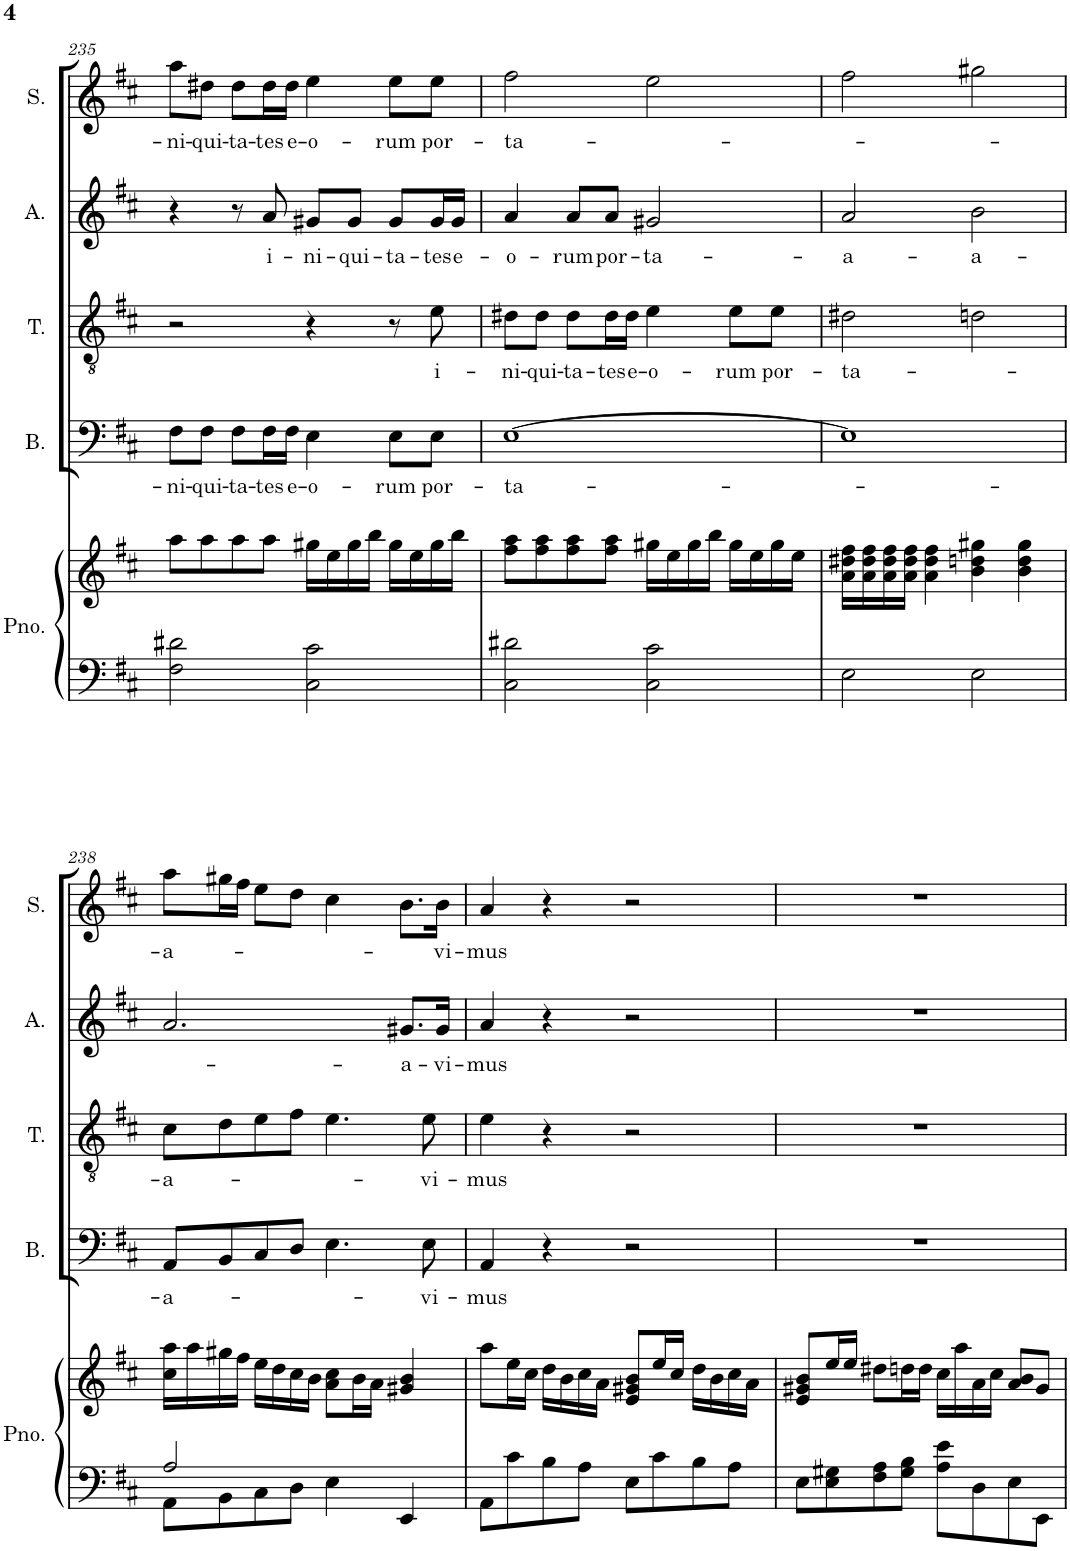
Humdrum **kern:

**kern	**kern	**kern	**text	**kern	**text	**kern	**text	**kern	**text
*part5	*part5	*part4	*part4	*part3	*part3	*part2	*part2	*part1	*part1
*staff6	*staff5	*staff4	*staff4	*staff3	*staff3	*staff2	*staff2	*staff1	*staff1
*I"Piano	*	*I"Bass	*	*I"Tenor	*	*I"Alto	*	*I"Soprano	*
*I'Pno.	*	*I'B.	*	*I'T.	*	*I'A.	*	*I'S.	*
!!LO:PB:g=z
*clefF4	*clefG2	*clefF4	*	*clefGv2	*	*clefG2	*	*clefG2	*
*	*	*	*	*	*	*Trd1c2	*	*	*
*k[f#c#]	*k[f#c#]	*k[f#c#]	*	*k[f#c#]	*	*k[f#c#]	*	*k[f#c#]	*
*M4/4	*M4/4	*M4/4	*	*M4/4	*	*M4/4	*	*M4/4	*
=235	=235	=235	=235	=235	=235	=235	=235	=235	=235
!	!	!	!LO:LY:b	!	!	!	!	!	!LO:LY:b
2F#\ 2d#X\	8aa\L	8F#\L	-ni-	2r	.	4r	.	8aa\L	-ni-
!	!	!	!LO:LY:b	!	!	!	!	!	!LO:LY:b
.	8aa\	8F#\J	-qui-	.	.	.	.	8dd#X\J	-qui-
!	!	!	!LO:LY:b	!	!	!	!	!	!LO:LY:b
.	8aa\	8F#\L	-ta-	.	.	8r	.	8dd#\L	-ta-
!	!	!	!LO:LY:b	!	!	!	!LO:LY:b	!	!LO:LY:b
.	8aa\J	16F#\L	-tes	.	.	8a/	i-	16dd#\L	-tes
!	!	!	!LO:LY:b	!	!	!	!	!	!LO:LY:b
.	.	16F#\JJ	e-	.	.	.	.	16dd#\JJ	e-
!	!	!	!LO:LY:b	!	!	!	!LO:LY:b	!	!LO:LY:b
2C#\ 2c#\	16gg#X\LL	4E\	-o-	4r	.	8g#X/L	-ni-	4ee\	-o-
.	16ee\	.	.	.	.	.	.	.	.
!	!	!	!	!	!	!	!LO:LY:b	!	!
.	16gg#\	.	.	.	.	8g#/J	-qui-	.	.
.	16bb\JJ	.	.	.	.	.	.	.	.
!	!	!	!LO:LY:b	!	!	!	!LO:LY:b	!	!LO:LY:b
.	16gg#\LL	8E\L	-rum	8r	.	8g#/L	-ta-	8ee\L	-rum
.	16ee\	.	.	.	.	.	.	.	.
!	!	!	!LO:LY:b	!	!LO:LY:b	!	!LO:LY:b	!	!LO:LY:b
.	16gg#\	8E\J	por-	8e\	i-	16g#/L	-tes	8ee\J	por-
!	!	!	!	!	!	!	!LO:LY:b	!	!
.	16bb\JJ	.	.	.	.	16g#/JJ	e-	.	.
=236	=236	=236	=236	=236	=236	=236	=236	=236	=236
!	!	!	!LO:LY:b	!	!LO:LY:b	!	!LO:LY:b	!	!LO:LY:b
2C#\ 2d#X\	8ff#\ 8aa\L	[1E	-ta-	8d#X\L	-ni-	4a/	-o-	2ff#\	-ta-
!	!	!	!	!	!LO:LY:b	!	!	!	!
.	8ff#\ 8aa\	.	.	8d#\J	-qui-	.	.	.	.
!	!	!	!	!	!LO:LY:b	!	!LO:LY:b	!	!
.	8ff#\ 8aa\	.	.	8d#\L	-ta-	8a/L	-rum	.	.
!	!	!	!	!	!LO:LY:b	!	!LO:LY:b	!	!
.	8ff#\ 8aa\J	.	.	16d#\L	-tes	8a/J	por-	.	.
!	!	!	!	!	!LO:LY:b	!	!	!	!
.	.	.	.	16d#\JJ	e-	.	.	.	.
!	!	!	!	!	!LO:LY:b	!	!LO:LY:b	!	!
2C#\ 2c#\	16gg#X\LL	.	.	4e\	-o-	2g#X/	-ta-	2ee\	.
.	16ee\	.	.	.	.	.	.	.	.
.	16gg#\	.	.	.	.	.	.	.	.
.	16bb\JJ	.	.	.	.	.	.	.	.
!	!	!	!	!	!LO:LY:b	!	!	!	!
.	16gg#\LL	.	.	8e\L	-rum	.	.	.	.
.	16ee\	.	.	.	.	.	.	.	.
!	!	!	!	!	!LO:LY:b	!	!	!	!
.	16gg#\	.	.	8e\J	por-	.	.	.	.
.	16ee\JJ	.	.	.	.	.	.	.	.
=237	=237	=237	=237	=237	=237	=237	=237	=237	=237
!	!	!	!	!	!LO:LY:b	!	!LO:LY:b	!	!
2E\	16a\ 16dd#X\ 16ff#\LL	1E]	.	2d#X\	-ta-	2a/	-a-	2ff#\	.
.	16a\ 16dd#\ 16ff#\	.	.	.	.	.	.	.	.
.	16a\ 16dd#\ 16ff#\	.	.	.	.	.	.	.	.
.	16a\ 16dd#\ 16ff#\JJ	.	.	.	.	.	.	.	.
.	4a\ 4dd#\ 4ff#\	.	.	.	.	.	.	.	.
!	!	!	!	!	!	!	!LO:LY:b	!	!
2E\	4b\ 4ddn\ 4gg#X\	.	.	2dn\	.	2b\	-a-	2gg#X\	.
.	4b\ 4dd\ 4gg#\	.	.	.	.	.	.	.	.
!!LO:LB:g=z
=238	=238	=238	=238	=238	=238	=238	=238	=238	=238
*^	*	*	*	*	*	*	*	*	*
!	!	!	!	!LO:LY:b	!	!LO:LY:b	!	!	!	!LO:LY:b
2A/	8AA\L	16cc#\ 16aa\LL	8AA/L	-a-	8c#\L	-a-	2.a/	.	8aa\L	-a-
.	.	16aa\	.	.	.	.	.	.	.	.
.	8BB\	16gg#X\	8BB/	.	8d\	.	.	.	16gg#X\L	.
.	.	16ff#\JJ	.	.	.	.	.	.	16ff#\JJ	.
.	8C#\	16ee\LL	8C#/	.	8e\	.	.	.	8ee\L	.
.	.	16dd\	.	.	.	.	.	.	.	.
.	8D\J	16cc#\	8D/J	.	8f#\J	.	.	.	8dd\J	.
.	.	16b\JJ	.	.	.	.	.	.	.	.
4E\	2ryy	8a\ 8cc#\L	4.E\	.	4.e\	.	.	.	4cc#\	.
.	.	16b\L	.	.	.	.	.	.	.	.
.	.	16a\JJ	.	.	.	.	.	.	.	.
!	!	!	!	!	!	!	!	!LO:LY:b	!	!
4EE/	.	4g#X/ 4b/	.	.	.	.	8.g#X/L	-a-	8.b\L	.
!	!	!	!	!LO:LY:b	!	!LO:LY:b	!	!	!	!
.	.	.	8E\	-vi-	8e\	-vi-	.	.	.	.
!	!	!	!	!	!	!	!	!LO:LY:b	!	!LO:LY:b
.	.	.	.	.	.	.	16g#/Jk	-vi-	16b\Jk	-vi-
*v	*v	*	*	*	*	*	*	*	*	*
=239	=239	=239	=239	=239	=239	=239	=239	=239	=239
!	!	!	!LO:LY:b	!	!LO:LY:b	!	!LO:LY:b	!	!LO:LY:b
8AA\L	8aa\L	4AA/	-mus	4e\	-mus	4a/	-mus	4a/	-mus
8c#\	16ee\L	.	.	.	.	.	.	.	.
.	16cc#\JJ	.	.	.	.	.	.	.	.
8B\	16dd\LL	4r	.	4r	.	4r	.	4r	.
.	16b\	.	.	.	.	.	.	.	.
8A\J	16cc#\	.	.	.	.	.	.	.	.
.	16a\JJ	.	.	.	.	.	.	.	.
8E\L	8e/ 8g#X/ 8b/L	2r	.	2r	.	2r	.	2r	.
8c#\	16ee/L	.	.	.	.	.	.	.	.
.	16cc#/JJ	.	.	.	.	.	.	.	.
8B\	16dd\LL	.	.	.	.	.	.	.	.
.	16b\	.	.	.	.	.	.	.	.
8A\J	16cc#\	.	.	.	.	.	.	.	.
.	16a\JJ	.	.	.	.	.	.	.	.
=240	=240	=240	=240	=240	=240	=240	=240	=240	=240
8E\L	8e/ 8g#X/ 8b/L	1r	.	1r	.	1r	.	1r	.
8E\ 8G#X\	16ee/L	.	.	.	.	.	.	.	.
.	16ee/JJ	.	.	.	.	.	.	.	.
8F#\ 8A\	8dd#X\L	.	.	.	.	.	.	.	.
8G#\ 8B\J	16ddn\L	.	.	.	.	.	.	.	.
.	16dd\JJ	.	.	.	.	.	.	.	.
8A\ 8e\L	16cc#\LL	.	.	.	.	.	.	.	.
.	16aa\	.	.	.	.	.	.	.	.
8D\	16a\	.	.	.	.	.	.	.	.
.	16cc#\JJ	.	.	.	.	.	.	.	.
8E\	8a/ 8b/L	.	.	.	.	.	.	.	.
8EE\J	8g#/J	.	.	.	.	.	.	.	.
=	=	=	=	=	=	=	=	=	=
*-	*-	*-	*-	*-	*-	*-	*-	*-	*-
